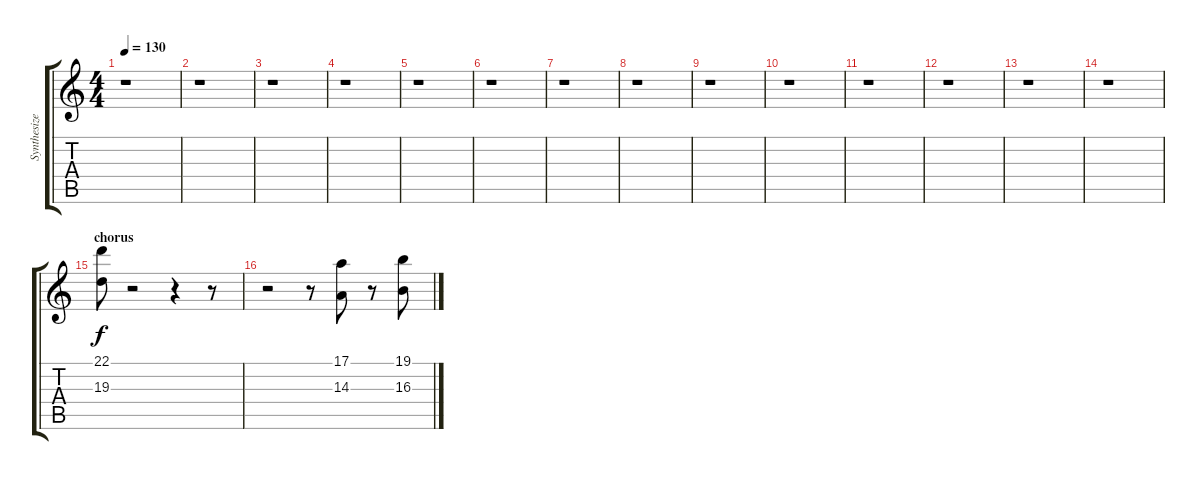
\track ("Synthesizer" "Synthesize") {instrument fx5brightness}
\staff {score tabs}
\tuning (E4 B3 G3 D3 A2 E2) {hide}
\ts (4 4)
\tempo 130
\clef g2
\ks c
r.1{dy f} |
r.1 |
r.1 |
r.1 |
r.1 |
r.1 |
r.1 |
r.1 |
r.1 |
r.1 |
r.1 |
r.1 |
r.1 |
r.1 |
\section ("" "chorus")
(22.1 19.3).8 r.2 r.4 r.8 |
r.2 r.8 (17.1 14.3).8 r.8 (19.1 16.3).8
